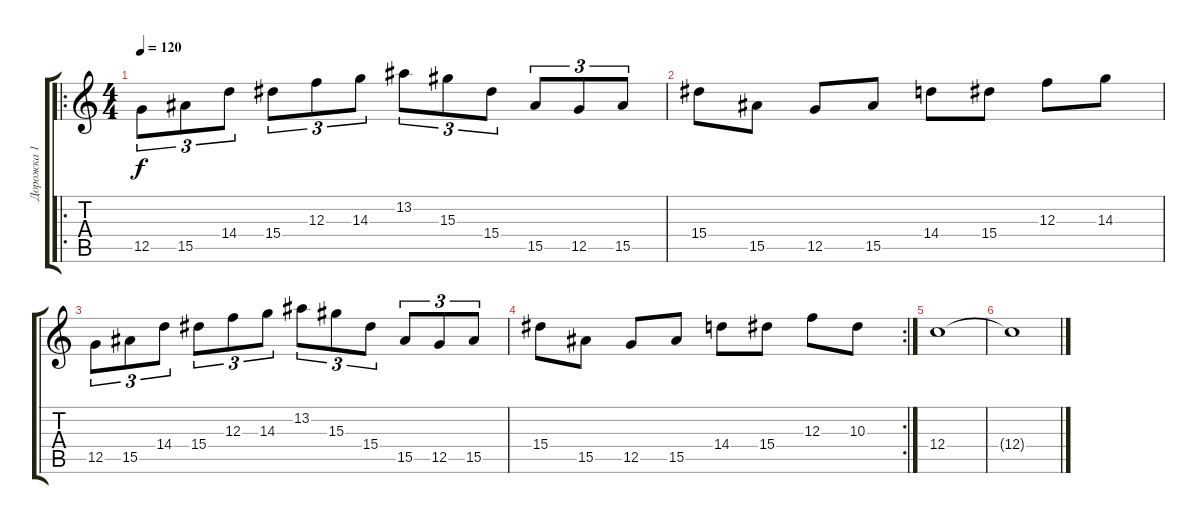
\track ("Дорожка 1" "Дорожка 1") {instrument distortionguitar}
\staff {score tabs}
\tuning (D4 A3 F3 C3 G2 C2) {hide}
\ro
\ts (4 4)
\tempo 120
\clef g2
\ks c
12.5.8{tu (3 2) dy f} 15.5.8{tu (3 2)} 14.4.8{tu (3 2)} 15.4.8{tu (3 2)} 12.3.8{tu (3 2)} 14.3.8{tu (3 2)} 13.2.8{tu (3 2)} 15.3.8{tu (3 2)} 15.4.8{tu (3 2)} 15.5.8{tu (3 2)} 12.5.8{tu (3 2)} 15.5.8{tu (3 2)} |
15.4.8 15.5.8 12.5.8 15.5.8 14.4.8 15.4.8 12.3.8 14.3.8 |
12.5.8{tu (3 2)} 15.5.8{tu (3 2)} 14.4.8{tu (3 2)} 15.4.8{tu (3 2)} 12.3.8{tu (3 2)} 14.3.8{tu (3 2)} 13.2.8{tu (3 2)} 15.3.8{tu (3 2)} 15.4.8{tu (3 2)} 15.5.8{tu (3 2)} 12.5.8{tu (3 2)} 15.5.8{tu (3 2)} |
\rc 2
15.4.8 15.5.8 12.5.8 15.5.8 14.4.8 15.4.8 12.3.8 10.3.8 |
12.4.1 |
12.4{t}.1
